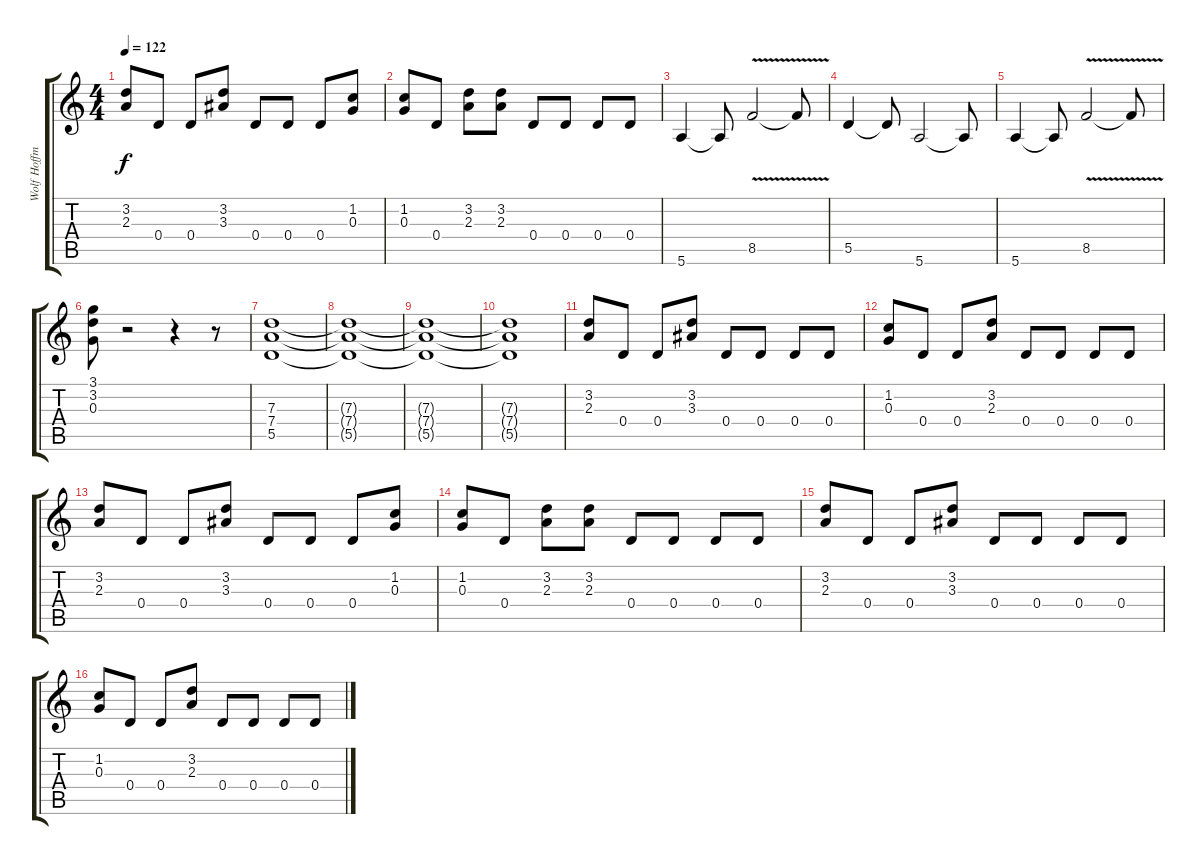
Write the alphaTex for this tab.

\track ("Wolf Hoffmann" "Wolf Hoffm") {instrument overdrivenguitar}
\staff {score tabs}
\tuning (E4 B3 G3 D3 A2 E2) {hide}
\ts (4 4)
\tempo 122
\clef g2
\ks c
(3.2 2.3).8{dy f} 0.4.8 0.4.8 (3.2 3.3).8 0.4.8 0.4.8 0.4.8 (1.2 0.3).8 |
(1.2 0.3).8 0.4.8 (3.2 2.3).8 (3.2 2.3).8 0.4.8 0.4.8 0.4.8 0.4.8 |
5.6.4 5.6{t}.8 8.5{v}.2 8.5{t}.8 |
5.5.4 5.5{t}.8 5.6.2 5.6{t}.8 |
5.6.4 5.6{t}.8 8.5{v}.2 8.5{t}.8 |
(3.1 3.2 0.3).8 r.2 r.4 r.8 |
(7.3 7.4 5.5).1 |
(7.3{t} 7.4{t} 5.5{t}).1 |
(7.3{t} 7.4{t} 5.5{t}).1 |
(7.3{t} 7.4{t} 5.5{t}).1 |
(3.2 2.3).8 0.4.8 0.4.8 (3.2 3.3).8 0.4.8 0.4.8 0.4.8 0.4.8 |
(1.2 0.3).8 0.4.8 0.4.8 (3.2 2.3).8 0.4.8 0.4.8 0.4.8 0.4.8 |
(3.2 2.3).8 0.4.8 0.4.8 (3.2 3.3).8 0.4.8 0.4.8 0.4.8 (1.2 0.3).8 |
(1.2 0.3).8 0.4.8 (3.2 2.3).8 (3.2 2.3).8 0.4.8 0.4.8 0.4.8 0.4.8 |
(3.2 2.3).8 0.4.8 0.4.8 (3.2 3.3).8 0.4.8 0.4.8 0.4.8 0.4.8 |
(1.2 0.3).8 0.4.8 0.4.8 (3.2 2.3).8 0.4.8 0.4.8 0.4.8 0.4.8
